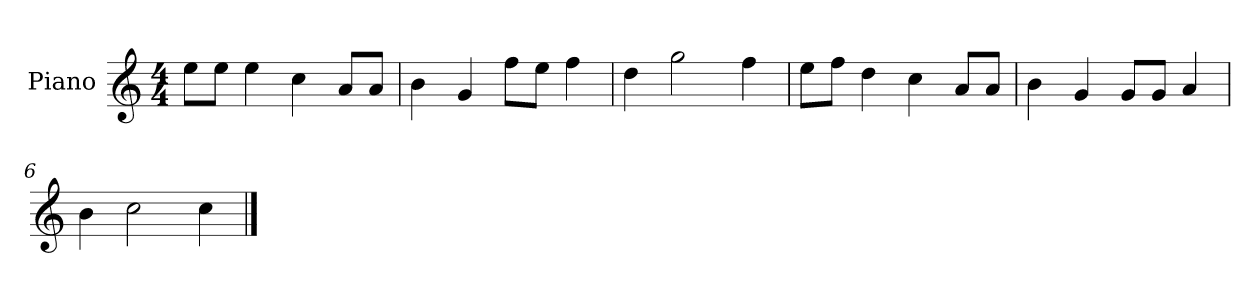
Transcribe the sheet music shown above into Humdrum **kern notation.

**kern
*part1
*staff1
*I"Piano
*I'P-no
*clefG2
*k[]
*M4/4
*MM90
=1
8ee\L
8ee\J
4ee\
4cc\
8a/L
8a/J
=2
4b\
4g/
8ff\L
8ee\J
4ff\
=3
4dd\
2gg\
4ff\
=4
8ee\L
8ff\J
4dd\
4cc\
8a/L
8a/J
=5
4b\
4g/
8g/L
8g/J
4a/
=6
4b\
2cc\
4cc\
==
*-
